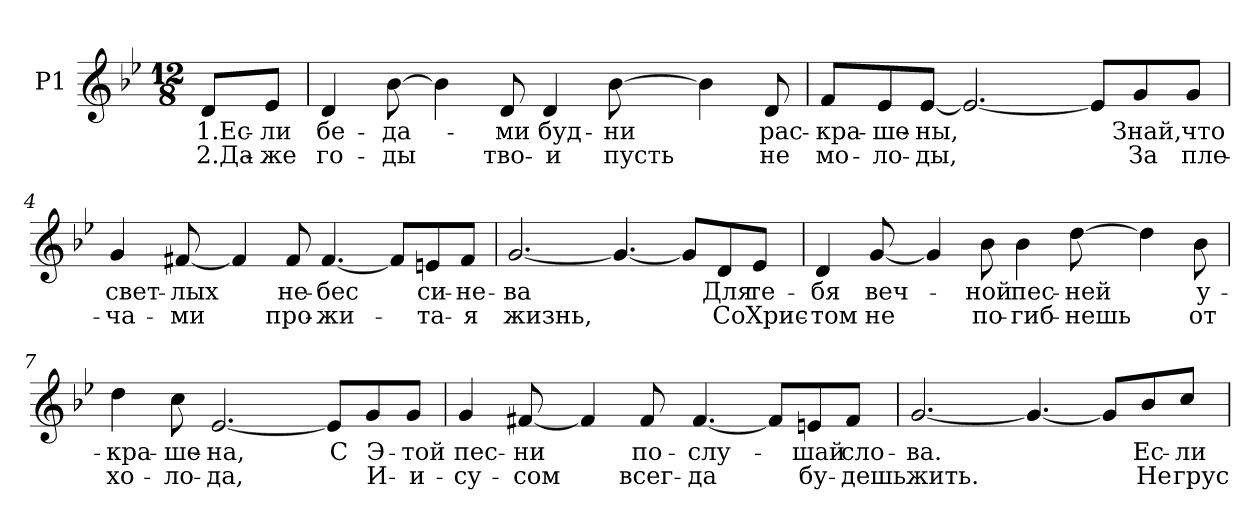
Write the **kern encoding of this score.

**kern	**text	**text
*part1	*part1	*part1
*staff1	*staff1	*staff1
*I"P1	*	*
!!LO:PB:g=z
*clefG2	*	*
*k[b-e-]	*	*
*g:	*	*
*M12/8	*	*
*MM96	*	*
=1	=1	=1
!	!LO:LY:b:color=#000000	!LO:LY:b:color=#000000
8di/L	1.Ес-	2.Да-
!	!LO:LY:b:color=#000000	!LO:LY:b:color=#000000
8e-i/J	-ли	же
=2	=2	=2
!	!LO:LY:b:color=#000000	!LO:LY:b:color=#000000
4di/	бе-	го-
!	!LO:LY:b:color=#000000	!LO:LY:b:color=#000000
[>8b-i\	-да-	-ды
4b-i\]	.	.
!	!LO:LY:b:color=#000000	!LO:LY:b:color=#000000
8di/	ми	тво-
!	!LO:LY:b:color=#000000	!LO:LY:b:color=#000000
4di/	-буд-	-и
!	!LO:LY:b:color=#000000	!LO:LY:b:color=#000000
[>8b-i\	ни	пусть
4b-i\]	.	.
!	!LO:LY:b:color=#000000	!LO:LY:b:color=#000000
8di/	рас-	не
=3	=3	=3
!	!LO:LY:b:color=#000000	!LO:LY:b:color=#000000
8fi/L	кра-	мо-
!	!LO:LY:b:color=#000000	!LO:LY:b:color=#000000
8e-i/	-ше-	-ло-
!	!LO:LY:b:color=#000000	!LO:LY:b:color=#000000
[<8e-i/J	-ны,	ды,
2.e-i/_<	.	.
8e-i/L]	.	.
!	!LO:LY:b:color=#000000	!LO:LY:b:color=#000000
8gi/	Знай,	За
!	!LO:LY:b:color=#000000	!LO:LY:b:color=#000000
8gi/J	что	пле-
!!LO:LB:g=z
=4	=4	=4
!	!LO:LY:b:color=#000000	!LO:LY:b:color=#000000
4gi/	-свет-	-ча-
!	!LO:LY:b:color=#000000	!LO:LY:b:color=#000000
[<8f#Xi/	-лых	ми
4f#i/]	.	.
!	!LO:LY:b:color=#000000	!LO:LY:b:color=#000000
8f#i/	не-	про-
!	!LO:LY:b:color=#000000	!LO:LY:b:color=#000000
[<4.f#i/	-бес	жи-
8f#i/L]	.	.
!	!LO:LY:b:color=#000000	!LO:LY:b:color=#000000
8eni/	-си-	-та-
!	!LO:LY:b:color=#000000	!LO:LY:b:color=#000000
8f#i/J	-не-	-я
=5	=5	=5
!	!LO:LY:b:color=#000000	!LO:LY:b:color=#000000
[<2.gi/	ва	жизнь,
4.gi/_<	.	.
8gi/L]	.	.
!	!LO:LY:b:color=#000000	!LO:LY:b:color=#000000
8di/	Для	Со
!	!LO:LY:b:color=#000000	!LO:LY:b:color=#000000
8e-i/J	те-	Хрис-
=6	=6	=6
!	!LO:LY:b:color=#000000	!LO:LY:b:color=#000000
4di/	-бя	том
!	!LO:LY:b:color=#000000	!LO:LY:b:color=#000000
[<8gi/	веч-	не
4gi/]	.	.
!	!LO:LY:b:color=#000000	!LO:LY:b:color=#000000
8b-i\	ной	по-
!	!LO:LY:b:color=#000000	!LO:LY:b:color=#000000
4b-i\	-пес-	-гиб-
!	!LO:LY:b:color=#000000	!LO:LY:b:color=#000000
[>8ddi\	-ней	нешь
4ddi\]	.	.
!	!LO:LY:b:color=#000000	!LO:LY:b:color=#000000
8b-i\	у-	от
!!LO:LB:g=z
=7	=7	=7
!	!LO:LY:b:color=#000000	!LO:LY:b:color=#000000
4ddi\	кра-	хо-
!	!LO:LY:b:color=#000000	!LO:LY:b:color=#000000
8cci\	-ше-	-ло-
!	!LO:LY:b:color=#000000	!LO:LY:b:color=#000000
[<2.e-i/	-на,	да,
!	!LO:LY:b:color=#000000	!
8e-i/L]	С	.
!	!LO:LY:b:color=#000000	!LO:LY:b:color=#000000
8gi/	Э-	И-
!	!LO:LY:b:color=#000000	!LO:LY:b:color=#000000
8gi/J	той	и-
=8	=8	=8
!	!LO:LY:b:color=#000000	!LO:LY:b:color=#000000
4gi/	-пес-	-су-
!	!LO:LY:b:color=#000000	!LO:LY:b:color=#000000
[<8f#Xi/	-ни	сом
4f#i/]	.	.
!	!LO:LY:b:color=#000000	!LO:LY:b:color=#000000
8f#i/	по-	всег-
!	!LO:LY:b:color=#000000	!LO:LY:b:color=#000000
[<4.f#i/	-слу-	-да
8f#i/L]	.	.
!	!LO:LY:b:color=#000000	!LO:LY:b:color=#000000
8eni/	шай	бу-
!	!LO:LY:b:color=#000000	!LO:LY:b:color=#000000
8f#i/J	-сло-	-дешь
=9	=9	=9
!	!LO:LY:b:color=#000000	!LO:LY:b:color=#000000
[<2.gi/	ва.	жить.
4.gi/_<	.	.
8gi/L]	.	.
!	!LO:LY:b:color=#000000	!LO:LY:b:color=#000000
8b-i/	Ес-	Не
!	!LO:LY:b:color=#000000	!LO:LY:b:color=#000000
8cci/J	-ли	грус-
=	=	=
*-	*-	*-
